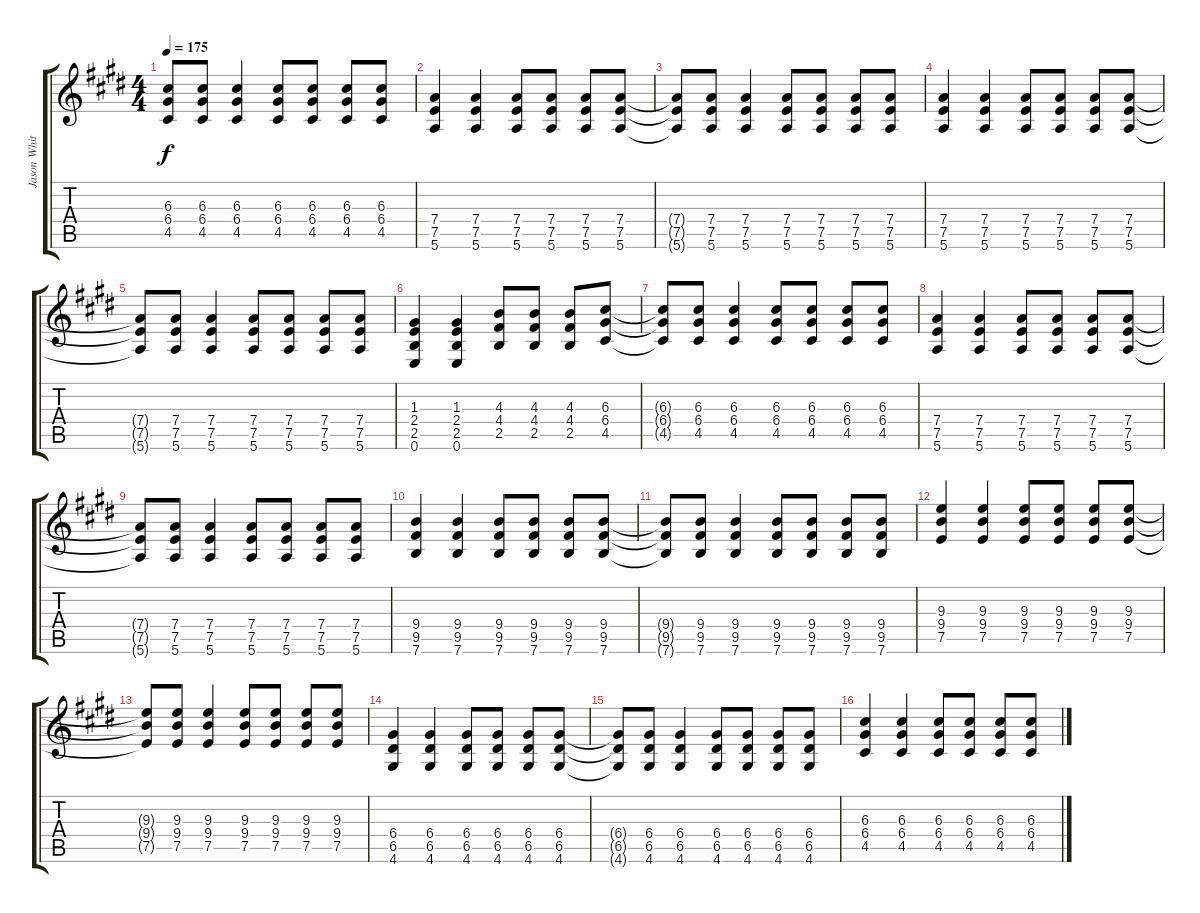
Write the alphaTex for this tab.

\track ("Jason White (Lead Guitar)" "Jason Whit") {instrument distortionguitar}
\staff {score tabs}
\tuning (E4 B3 G3 D3 A2 E2) {hide}
\ts (4 4)
\tempo 175
\clef g2
\ks e
(6.3{t} 6.4{t} 4.5{t}).8{dy f} (6.3 6.4 4.5).8 (6.3 6.4 4.5).4 (6.3 6.4 4.5).8 (6.3 6.4 4.5).8 (6.3 6.4 4.5).8 (6.3 6.4 4.5).8 |
(7.4 7.5 5.6).4 (7.4 7.5 5.6).4 (7.4 7.5 5.6).8 (7.4 7.5 5.6).8 (7.4 7.5 5.6).8 (7.4 7.5 5.6).8 |
(7.4{t} 7.5{t} 5.6{t}).8 (7.4 7.5 5.6).8 (7.4 7.5 5.6).4 (7.4 7.5 5.6).8 (7.4 7.5 5.6).8 (7.4 7.5 5.6).8 (7.4 7.5 5.6).8 |
(7.4 7.5 5.6).4 (7.4 7.5 5.6).4 (7.4 7.5 5.6).8 (7.4 7.5 5.6).8 (7.4 7.5 5.6).8 (7.4 7.5 5.6).8 |
(7.4{t} 7.5{t} 5.6{t}).8 (7.4 7.5 5.6).8 (7.4 7.5 5.6).4 (7.4 7.5 5.6).8 (7.4 7.5 5.6).8 (7.4 7.5 5.6).8 (7.4 7.5 5.6).8 |
(1.3 2.4 2.5 0.6).4 (1.3 2.4 2.5 0.6).4 (4.3 4.4 2.5).8 (4.3 4.4 2.5).8 (4.3 4.4 2.5).8 (6.3 6.4 4.5).8 |
(6.3{t} 6.4{t} 4.5{t}).8 (6.3 6.4 4.5).8 (6.3 6.4 4.5).4 (6.3 6.4 4.5).8 (6.3 6.4 4.5).8 (6.3 6.4 4.5).8 (6.3 6.4 4.5).8 |
(7.4 7.5 5.6).4 (7.4 7.5 5.6).4 (7.4 7.5 5.6).8 (7.4 7.5 5.6).8 (7.4 7.5 5.6).8 (7.4 7.5 5.6).8 |
(7.4{t} 7.5{t} 5.6{t}).8 (7.4 7.5 5.6).8 (7.4 7.5 5.6).4 (7.4 7.5 5.6).8 (7.4 7.5 5.6).8 (7.4 7.5 5.6).8 (7.4 7.5 5.6).8 |
(9.4 9.5 7.6).4 (9.4 9.5 7.6).4 (9.4 9.5 7.6).8 (9.4 9.5 7.6).8 (9.4 9.5 7.6).8 (9.4 9.5 7.6).8 |
(9.4{t} 9.5{t} 7.6{t}).8 (9.4 9.5 7.6).8 (9.4 9.5 7.6).4 (9.4 9.5 7.6).8 (9.4 9.5 7.6).8 (9.4 9.5 7.6).8 (9.4 9.5 7.6).8 |
(9.3 9.4 7.5).4 (9.3 9.4 7.5).4 (9.3 9.4 7.5).8 (9.3 9.4 7.5).8 (9.3 9.4 7.5).8 (9.3 9.4 7.5).8 |
(9.3{t} 9.4{t} 7.5{t}).8 (9.3 9.4 7.5).8 (9.3 9.4 7.5).4 (9.3 9.4 7.5).8 (9.3 9.4 7.5).8 (9.3 9.4 7.5).8 (9.3 9.4 7.5).8 |
(6.4 6.5 4.6).4 (6.4 6.5 4.6).4 (6.4 6.5 4.6).8 (6.4 6.5 4.6).8 (6.4 6.5 4.6).8 (6.4 6.5 4.6).8 |
(6.4{t} 6.5{t} 4.6{t}).8 (6.4 6.5 4.6).8 (6.4 6.5 4.6).4 (6.4 6.5 4.6).8 (6.4 6.5 4.6).8 (6.4 6.5 4.6).8 (6.4 6.5 4.6).8 |
(6.3 6.4 4.5).4 (6.3 6.4 4.5).4 (6.3 6.4 4.5).8 (6.3 6.4 4.5).8 (6.3 6.4 4.5).8 (6.3 6.4 4.5).8
